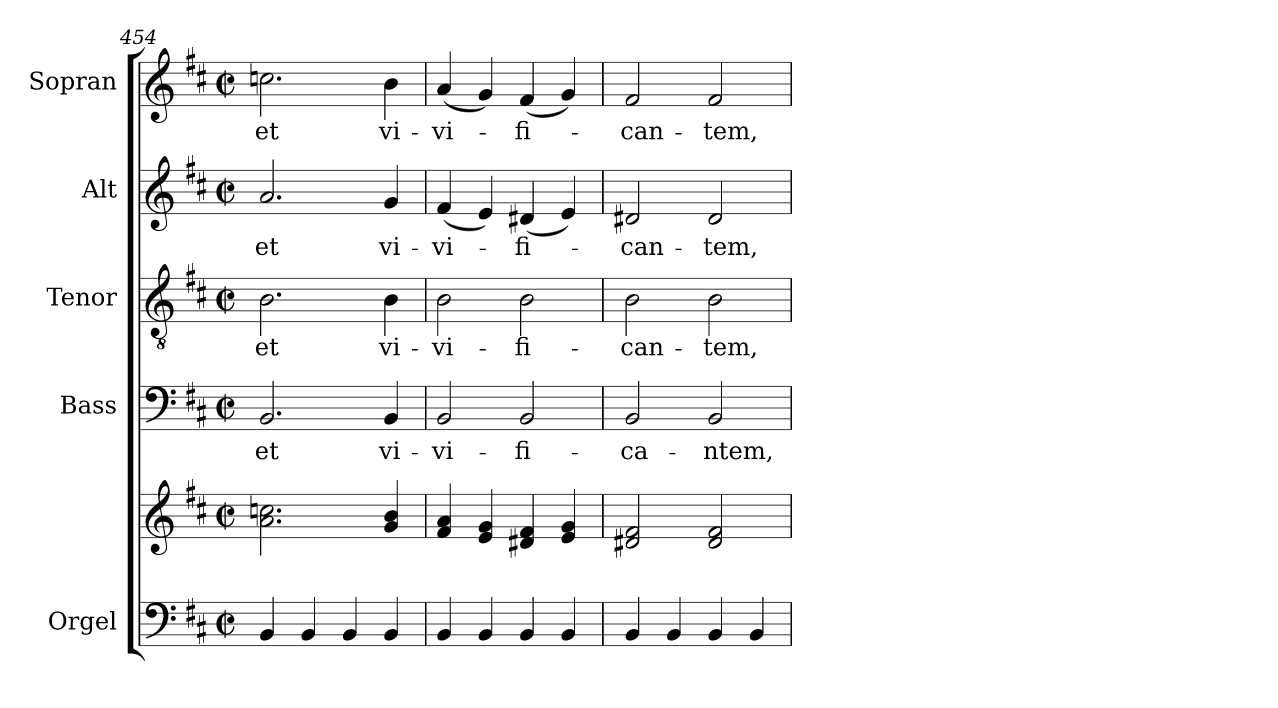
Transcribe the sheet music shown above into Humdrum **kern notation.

**kern	**kern	**kern	**text	**kern	**text	**kern	**text	**kern	**text
*part5	*part5	*part4	*part4	*part3	*part3	*part2	*part2	*part1	*part1
*staff6	*staff5	*staff4	*staff4	*staff3	*staff3	*staff2	*staff2	*staff1	*staff1
*I"Orgel	*	*I"Bass	*	*I"Tenor	*	*I"Alt	*	*I"Sopran	*
*I'Org.	*	*I'B.	*	*I'T.	*	*I'A.	*	*I'S.	*
*clefF4	*clefG2	*clefF4	*	*clefGv2	*	*clefG2	*	*clefG2	*
*k[f#c#]	*k[f#c#]	*k[f#c#]	*	*k[f#c#]	*	*k[f#c#]	*	*k[f#c#]	*
*D:	*D:	*D:	*	*D:	*	*D:	*	*D:	*
*M2/2	*M2/2	*M2/2	*	*M2/2	*	*M2/2	*	*M2/2	*
*met(c|)	*met(c|)	*met(c|)	*	*met(c|)	*	*met(c|)	*	*met(c|)	*
=454	=454	=454	=454	=454	=454	=454	=454	=454	=454
!	!	!	!LO:LY:b	!	!LO:LY:b	!	!LO:LY:b	!	!LO:LY:b
4BB/	2.a\ 2.ccn\	2.BB/	et	2.B\	et	2.a/	et	2.ccn\	et
4BB/	.	.	.	.	.	.	.	.	.
4BB/	.	.	.	.	.	.	.	.	.
!	!	!	!LO:LY:b	!	!LO:LY:b	!	!LO:LY:b	!	!LO:LY:b
4BB/	4g/ 4b/	4BB/	vi-	4B\	vi-	4g/	vi-	4b\	vi-
=455	=455	=455	=455	=455	=455	=455	=455	=455	=455
!	!	!	!LO:LY:b	!	!LO:LY:b	!	!LO:LY:b	!	!LO:LY:b
4BB/	4f#/ 4a/	2BB/	-vi-	2B\	-vi-	(<4f#/	-vi-	(<4a/	-vi-
4BB/	4e/ 4g/	.	.	.	.	4e/)	.	4g/)	.
!	!	!	!LO:LY:b	!	!LO:LY:b	!	!LO:LY:b	!	!LO:LY:b
4BB/	4d#X/ 4f#/	2BB/	-fi-	2B\	-fi-	(<4d#X/	-fi-	(<4f#/	-fi-
4BB/	4e/ 4g/	.	.	.	.	4e/)	.	4g/)	.
=456	=456	=456	=456	=456	=456	=456	=456	=456	=456
!	!	!	!LO:LY:b	!	!LO:LY:b	!	!LO:LY:b	!	!LO:LY:b
4BB/	2d#X/ 2f#/	2BB/	-ca-	2B\	-can-	2d#X/	-can-	2f#/	-can-
4BB/	.	.	.	.	.	.	.	.	.
!	!	!	!LO:LY:b	!	!LO:LY:b	!	!LO:LY:b	!	!LO:LY:b
4BB/	2d#/ 2f#/	2BB/	-ntem,	2B\	-tem,	2d#/	-tem,	2f#/	-tem,
4BB/	.	.	.	.	.	.	.	.	.
=	=	=	=	=	=	=	=	=	=
*-	*-	*-	*-	*-	*-	*-	*-	*-	*-
